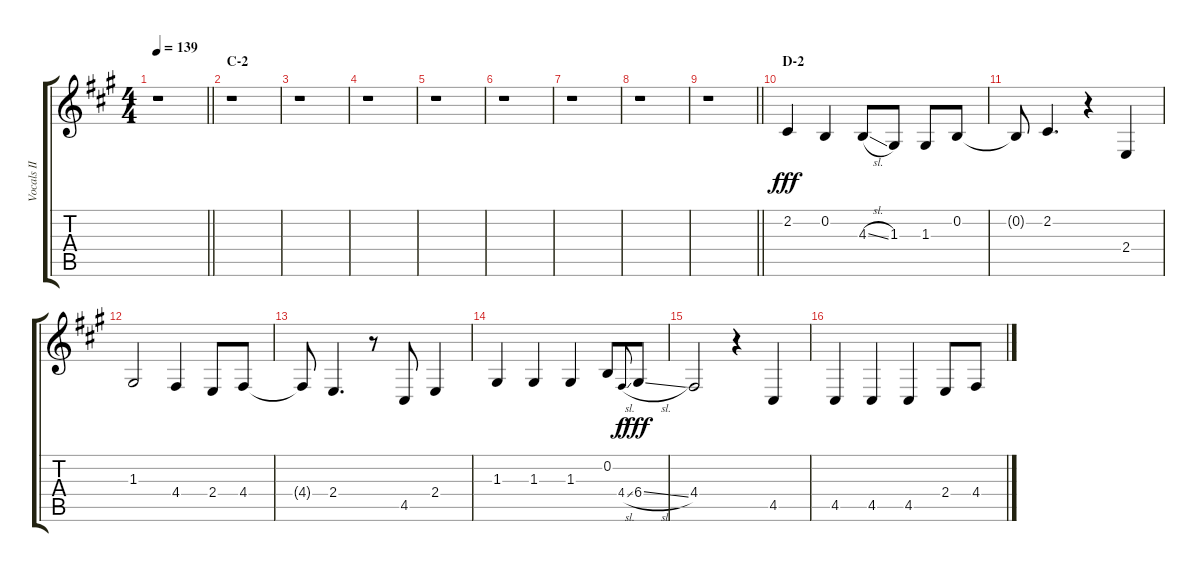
\track ("Vocals II" "Vocals II") {instrument voiceoohs}
\staff {score tabs}
\tuning (E4 B3 G3 D3 A2 E2) {hide}
\ts (4 4)
\tempo 139
\clef g2
\barLineRight lightlight
\ks a
r.1{dy fff} |
\section ("" "C-2")
r.1 |
r.1 |
r.1 |
r.1 |
r.1 |
r.1 |
r.1 |
\barLineRight lightlight
r.1 |
\section ("" "D-2")
2.2.4 0.2.4 4.3{sl}.8 1.3.8 1.3.8 0.2.8 |
0.2{t}.8 2.2.4{d} r.4 2.4.4 |
1.3.2 4.4.4 2.4.8 4.4.8 |
4.4{t}.8 2.4.4{d} r.8 4.5.8 2.4.4 |
1.3.4 1.3.4 1.3.4 0.2.8 4.4{sl}.8{gr onbeat dy f} 6.4{sl}.8{dy fff} |
4.4.2 r.4 4.5.4 |
4.5.4 4.5.4 4.5.4 2.4.8 4.4{sl}.8
